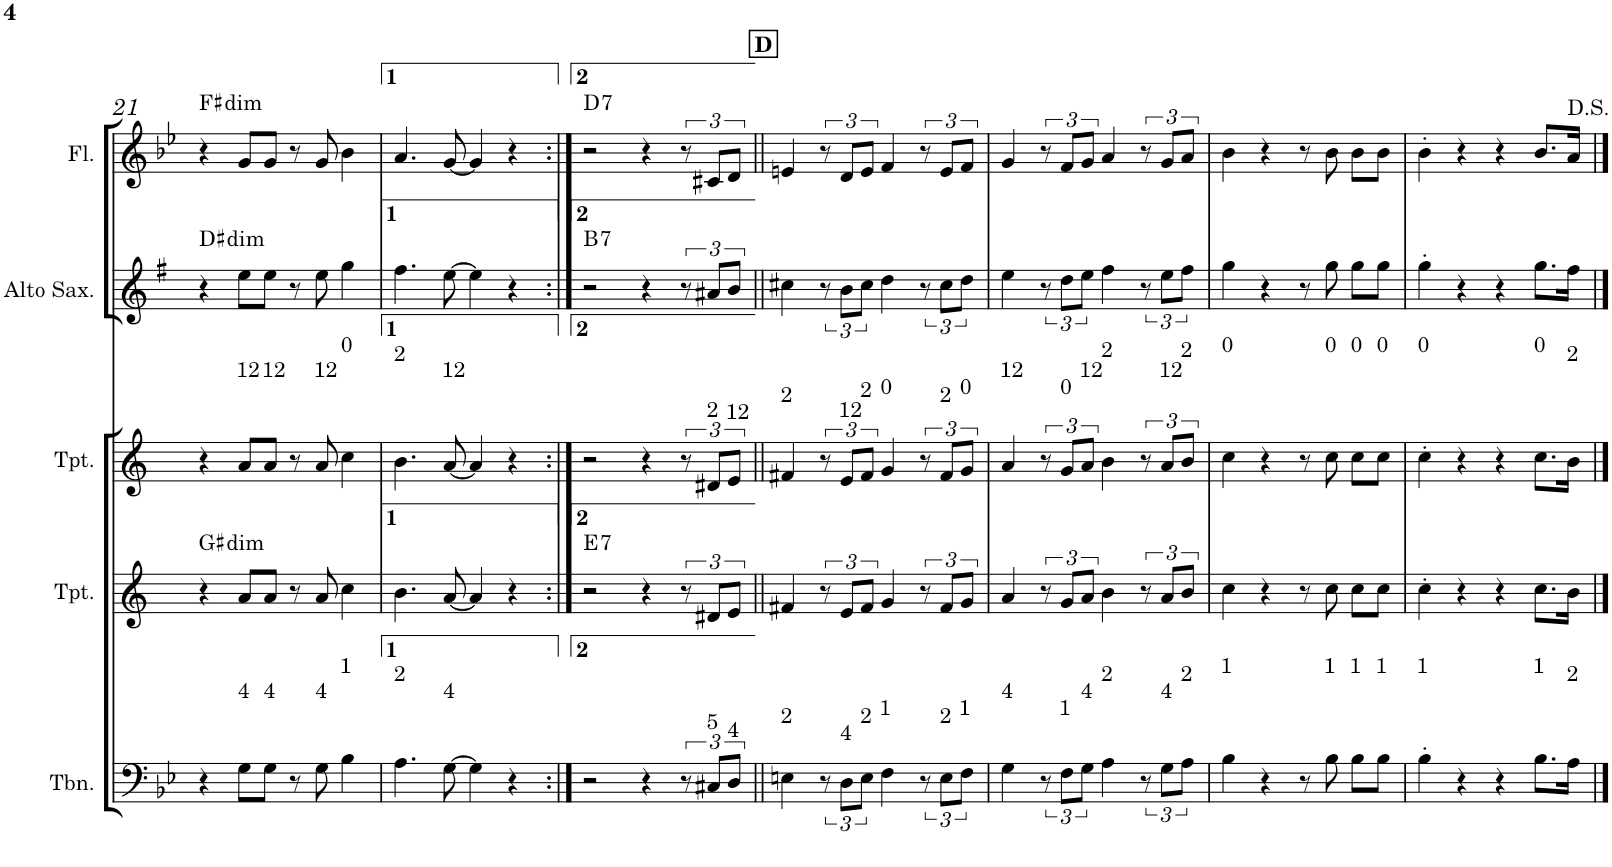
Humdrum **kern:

**kern	**kern	**harte	**kern	**kern	**harte	**kern	**harte
*part5	*part4	*part4	*part3	*part2	*part2	*part1	*part1
*staff5	*staff4	*	*staff3	*staff2	*	*staff1	*
*I"C clavF	*I"Bb	*	*I"Bb - Pirata	*I"Eb	*	*I"C clavG	*
!!LO:PB:g=z
*clefF4	*clefG2	*	*clefG2	*clefG2	*	*clefG2	*
*	*Trd1c2	*	*Trd1c2	*Trd5c9	*	*	*
*k[b-e-]	*k[]	*	*k[]	*k[f#]	*	*k[b-e-]	*
*B-:	*	*	*	*G:	*	*B-:	*
*M4/4	*M4/4	*	*M4/4	*M4/4	*	*M4/4	*
=21	=21	=21	=21	=21	=21	=21	=21
!	!	!LO:H:kt=dim	!	!	!LO:H:kt=dim	!	!LO:H:kt=dim
4r	4r	G#:dim	4r	4r	D#:dim	4r	F#:dim
!	!	!	!LO:TX:a:t=12	!	!	!	!
!LO:TX:a:t=4	!	!	!	!	!	!	!
8G\L	8a/L	.	8a/L	8ee\L	.	8g/L	.
!	!	!	!LO:TX:a:t=12	!	!	!	!
!LO:TX:a:t=4	!	!	!	!	!	!	!
8G\J	8a/J	.	8a/J	8ee\J	.	8g/J	.
8r	8r	.	8r	8r	.	8r	.
!	!	!	!LO:TX:a:t=12	!	!	!	!
!LO:TX:a:t=4	!	!	!	!	!	!	!
8G\	8a/	.	8a/	8ee\	.	8g/	.
!	!	!	!LO:TX:a:t=0	!	!	!	!
!LO:TX:a:t=1	!	!	!	!	!	!	!
4B-\	4cc\	.	4cc\	4gg\	.	4b-\	.
=22	=22	=22	=22	=22	=22	=22	=22
!	!	!	!LO:TX:a:t=2	!	!	!	!
!LO:TX:a:t=2	!	!	!	!	!	!	!
4.A\	4.b\	.	4.b\	4.ff#\	.	4.a/	.
!	!	!	!LO:TX:a:t=12	!	!	!	!
!LO:TX:a:t=4	!	!	!	!	!	!	!
[>8G\	[<8a/	.	[<8a/	[>8ee\	.	[<8g/	.
4G\]	4a/]	.	4a/]	4ee\]	.	4g/]	.
4r	4r	.	4r	4r	.	4r	.
=23:|!	=23:|!	=23:|!	=23:|!	=23:|!	=23:|!	=23:|!	=23:|!
!	!	!LO:H:kt=7	!	!	!LO:H:kt=7	!	!LO:H:kt=7
2r	2r	E:7	2r	2r	B:7	2r	D:7
4r	4r	.	4r	4r	.	4r	.
12r	12r	.	12r	12r	.	12r	.
!	!	!	!LO:TX:a:t=2	!	!	!	!
!LO:TX:a:t=5	!	!	!	!	!	!	!
12C#X/L	12d#X/L	.	12d#X/L	12a#X/L	.	12c#X/L	.
!	!	!	!LO:TX:a:t=12	!	!	!	!
!LO:TX:a:t=4	!	!	!	!	!	!	!
12D/J	12e/J	.	12e/J	12b/J	.	12d/J	.
!!LO:REH:place=s1:a:B:cj:t=D
=24||	=24||	=24||	=24||	=24||	=24||	=24||	=24||
!	!	!	!LO:TX:a:t=2	!	!	!	!
!LO:TX:a:t=2	!	!	!	!	!	!	!
4En\	4f#X/	.	4f#X/	4cc#X\	.	4en/	.
12r	12r	.	12r	12r	.	12r	.
!	!	!	!LO:TX:a:t=12	!	!	!	!
!LO:TX:a:t=4	!	!	!	!	!	!	!
12D\L	12e/L	.	12e/L	12b\L	.	12d/L	.
!	!	!	!LO:TX:a:t=2	!	!	!	!
!LO:TX:a:t=2	!	!	!	!	!	!	!
12E\J	12f#/J	.	12f#/J	12cc#\J	.	12e/J	.
!	!	!	!LO:TX:a:t=0	!	!	!	!
!LO:TX:a:t=1	!	!	!	!	!	!	!
4F\	4g/	.	4g/	4dd\	.	4f/	.
12r	12r	.	12r	12r	.	12r	.
!	!	!	!LO:TX:a:t=2	!	!	!	!
!LO:TX:a:t=2	!	!	!	!	!	!	!
12E\L	12f#/L	.	12f#/L	12cc#\L	.	12e/L	.
!	!	!	!LO:TX:a:t=0	!	!	!	!
!LO:TX:a:t=1	!	!	!	!	!	!	!
12F\J	12g/J	.	12g/J	12dd\J	.	12f/J	.
=25	=25	=25	=25	=25	=25	=25	=25
!	!	!	!LO:TX:a:t=12	!	!	!	!
!LO:TX:a:t=4	!	!	!	!	!	!	!
4G\	4a/	.	4a/	4ee\	.	4g/	.
12r	12r	.	12r	12r	.	12r	.
!	!	!	!LO:TX:a:t=0	!	!	!	!
!LO:TX:a:t=1	!	!	!	!	!	!	!
12F\L	12g/L	.	12g/L	12dd\L	.	12f/L	.
!	!	!	!LO:TX:a:t=12	!	!	!	!
!LO:TX:a:t=4	!	!	!	!	!	!	!
12G\J	12a/J	.	12a/J	12ee\J	.	12g/J	.
!	!	!	!LO:TX:a:t=2	!	!	!	!
!LO:TX:a:t=2	!	!	!	!	!	!	!
4A\	4b\	.	4b\	4ff#\	.	4a/	.
12r	12r	.	12r	12r	.	12r	.
!	!	!	!LO:TX:a:t=12	!	!	!	!
!LO:TX:a:t=4	!	!	!	!	!	!	!
12G\L	12a/L	.	12a/L	12ee\L	.	12g/L	.
!	!	!	!LO:TX:a:t=2	!	!	!	!
!LO:TX:a:t=2	!	!	!	!	!	!	!
12A\J	12b/J	.	12b/J	12ff#\J	.	12a/J	.
=26	=26	=26	=26	=26	=26	=26	=26
!	!	!	!LO:TX:a:t=0	!	!	!	!
!LO:TX:a:t=1	!	!	!	!	!	!	!
4B-\	4cc\	.	4cc\	4gg\	.	4b-\	.
4r	4r	.	4r	4r	.	4r	.
8r	8r	.	8r	8r	.	8r	.
!	!	!	!LO:TX:a:t=0	!	!	!	!
!LO:TX:a:t=1	!	!	!	!	!	!	!
8B-\	8cc\	.	8cc\	8gg\	.	8b-\	.
!	!	!	!LO:TX:a:t=0	!	!	!	!
!LO:TX:a:t=1	!	!	!	!	!	!	!
8B-\L	8cc\L	.	8cc\L	8gg\L	.	8b-\L	.
!	!	!	!LO:TX:a:t=0	!	!	!	!
!LO:TX:a:t=1	!	!	!	!	!	!	!
8B-\J	8cc\J	.	8cc\J	8gg\J	.	8b-\J	.
=27	=27	=27	=27	=27	=27	=27	=27
!	!	!	!LO:TX:a:t=0	!	!	!	!
!LO:TX:a:t=1	!	!	!	!	!	!	!
4B-'\	4cc'\	.	4cc'\	4gg'\	.	4b-'\	.
4r	4r	.	4r	4r	.	4r	.
4r	4r	.	4r	4r	.	4r	.
!	!	!	!LO:TX:a:t=0	!	!	!	!
!LO:TX:a:t=1	!	!	!	!	!	!	!
8.B-\L	8.cc\L	.	8.cc\L	8.gg\L	.	8.b-/L	.
!	!	!	!LO:TX:a:t=2	!	!	!	!
!LO:TX:a:t=2	!	!	!	!	!	!	!
16A\Jk	16b\Jk	.	16b\Jk	16ff#\Jk	.	16a/Jk	.
==	==	==	==	==	==	==	==
*-	*-	*-	*-	*-	*-	*-	*-
